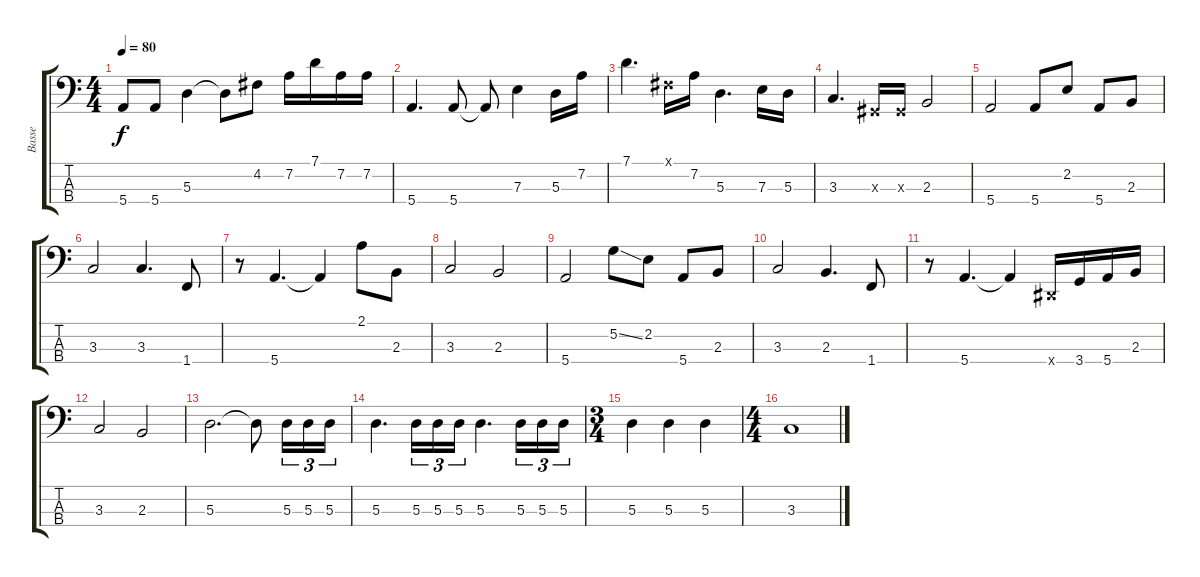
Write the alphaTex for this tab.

\track ("Basse" "Basse") {instrument fretlessbass}
\staff {score tabs}
\tuning (G2 D2 A1 E1) {hide}
\ts (4 4)
\tempo 80
\clef f4
\ks c
5.4{t}.8{dy f} 5.4.8 5.3.4 5.3{t}.8 4.2.8 7.2.16 7.1.16 7.2.16 7.2.16 |
5.4.4{d} 5.4.8 5.4{t}.8 7.3.4 5.3.16 7.2.16 |
7.1.4{d} -1.1{x}.16 7.2.16 5.3.4{d} 7.3.16 5.3.16 |
3.3.4{d} -1.3{x}.16 -1.3{x}.16 2.3.2 |
5.4.2 5.4.8 2.2.8 5.4.8 2.3.8 |
3.3.2 3.3.4{d} 1.4.8 |
r.8 5.4.4{d} 5.4{t}.4 2.1.8 2.3.8 |
3.3.2 2.3.2 |
5.4.2 5.2{ss}.8 2.2.8 5.4.8 2.3.8 |
3.3.2 2.3.4{d} 1.4.8 |
r.8 5.4.4{d} 5.4{t}.4 -1.4{x}.16 3.4.16 5.4.16 2.3.16 |
3.3.2 2.3.2 |
5.3.2{d} 5.3{t}.8 5.3.16{tu (3 2)} 5.3.16{tu (3 2)} 5.3.16{tu (3 2)} |
5.3.4{d} 5.3.16{tu (3 2)} 5.3.16{tu (3 2)} 5.3.16{tu (3 2)} 5.3.4{d} 5.3.16{tu (3 2)} 5.3.16{tu (3 2)} 5.3.16{tu (3 2)} |
\ts (3 4)
5.3.4 5.3.4 5.3.4 |
\ts (4 4)
3.3.1
